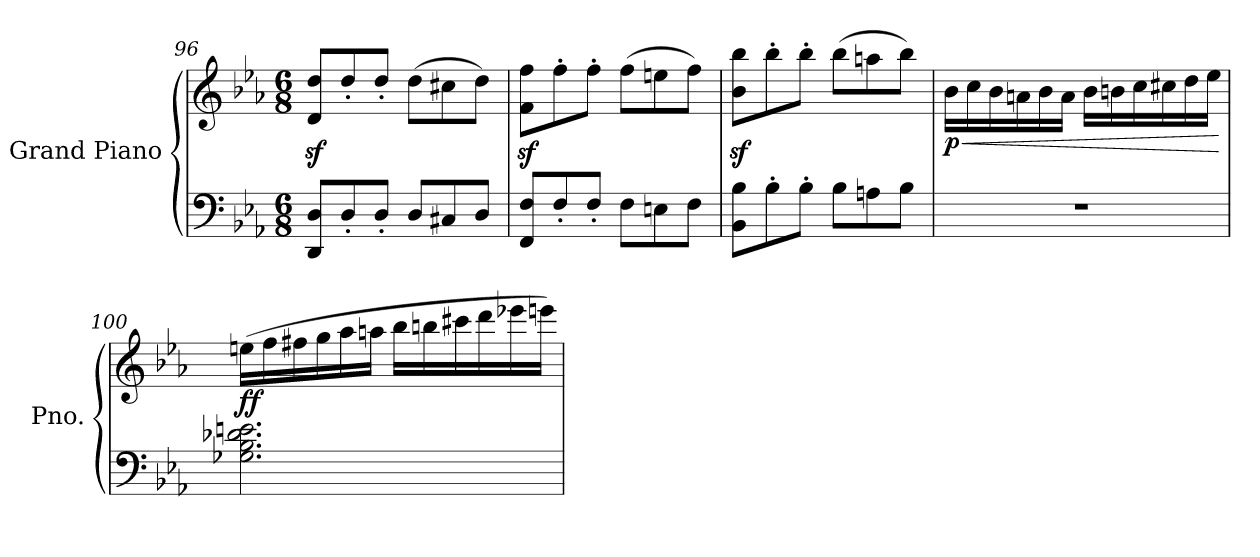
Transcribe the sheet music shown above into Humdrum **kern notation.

**kern	**kern	**dynam
*part1	*part1	*part1
*staff2	*staff1	*staff1/2
*I"Grand Piano	*	*
*I'Pno.	*	*
*clefF4	*clefG2	*
*k[b-e-a-]	*k[b-e-a-]	*
*M6/8	*M6/8	*
=96	=96	=96
8DD/ 8D/L	8d/z< 8dd/z<L	.
8D'/	8dd'/	.
8D'/J	8dd'/J	.
8D/L	(8dd\L	.
8C#X/	8cc#X\	.
8D/J	8dd\J)	.
=97	=97	=97
8FF/ 8F/L	8f\z< 8ff\z<L	.
8F'/	8ff'\	.
8F'/J	8ff'\J	.
8F\L	(8ff\L	.
8En\	8een\	.
8F\J	8ff\J)	.
!!LO:LB:g=z
=98	=98	=98
8BB-\ 8B-\L	8b-\z< 8bb-\z<L	.
8B-'\	8bb-'\	.
8B-'\J	8bb-'\J	.
8B-\L	(8bb-\L	.
8An\	8aan\	.
8B-\J	8bb-\J)	.
=99	=99	=99
!	!	!LO:HP:b
!	!	!LO:DY:n=1:b
2.r	16b-\LL	< p
.	16cc\	.
.	16b-\	.
.	16an\	.
.	16b-\	.
.	16a\JJ	.
.	16b-\LL	.
.	16bn\	.
.	16cc\	.
.	16cc#X\	.
.	16dd\	.
.	16ee-\JJ	.
.	.	[
=100	=100	=100
!	!	!LO:DY:b
2.G-X\ 2.B-\ 2.d-X\ 2.en\	(16een\LL	ff
.	16ff\	.
.	16ff#X\	.
.	16gg\	.
.	16aa-\	.
.	16aan\JJ	.
.	16bb-\LL	.
.	16bbn\	.
.	16ccc#X\	.
.	16ddd\	.
.	16eee-X\	.
.	16eeen\JJ)	.
=	=	=
*-	*-	*-
